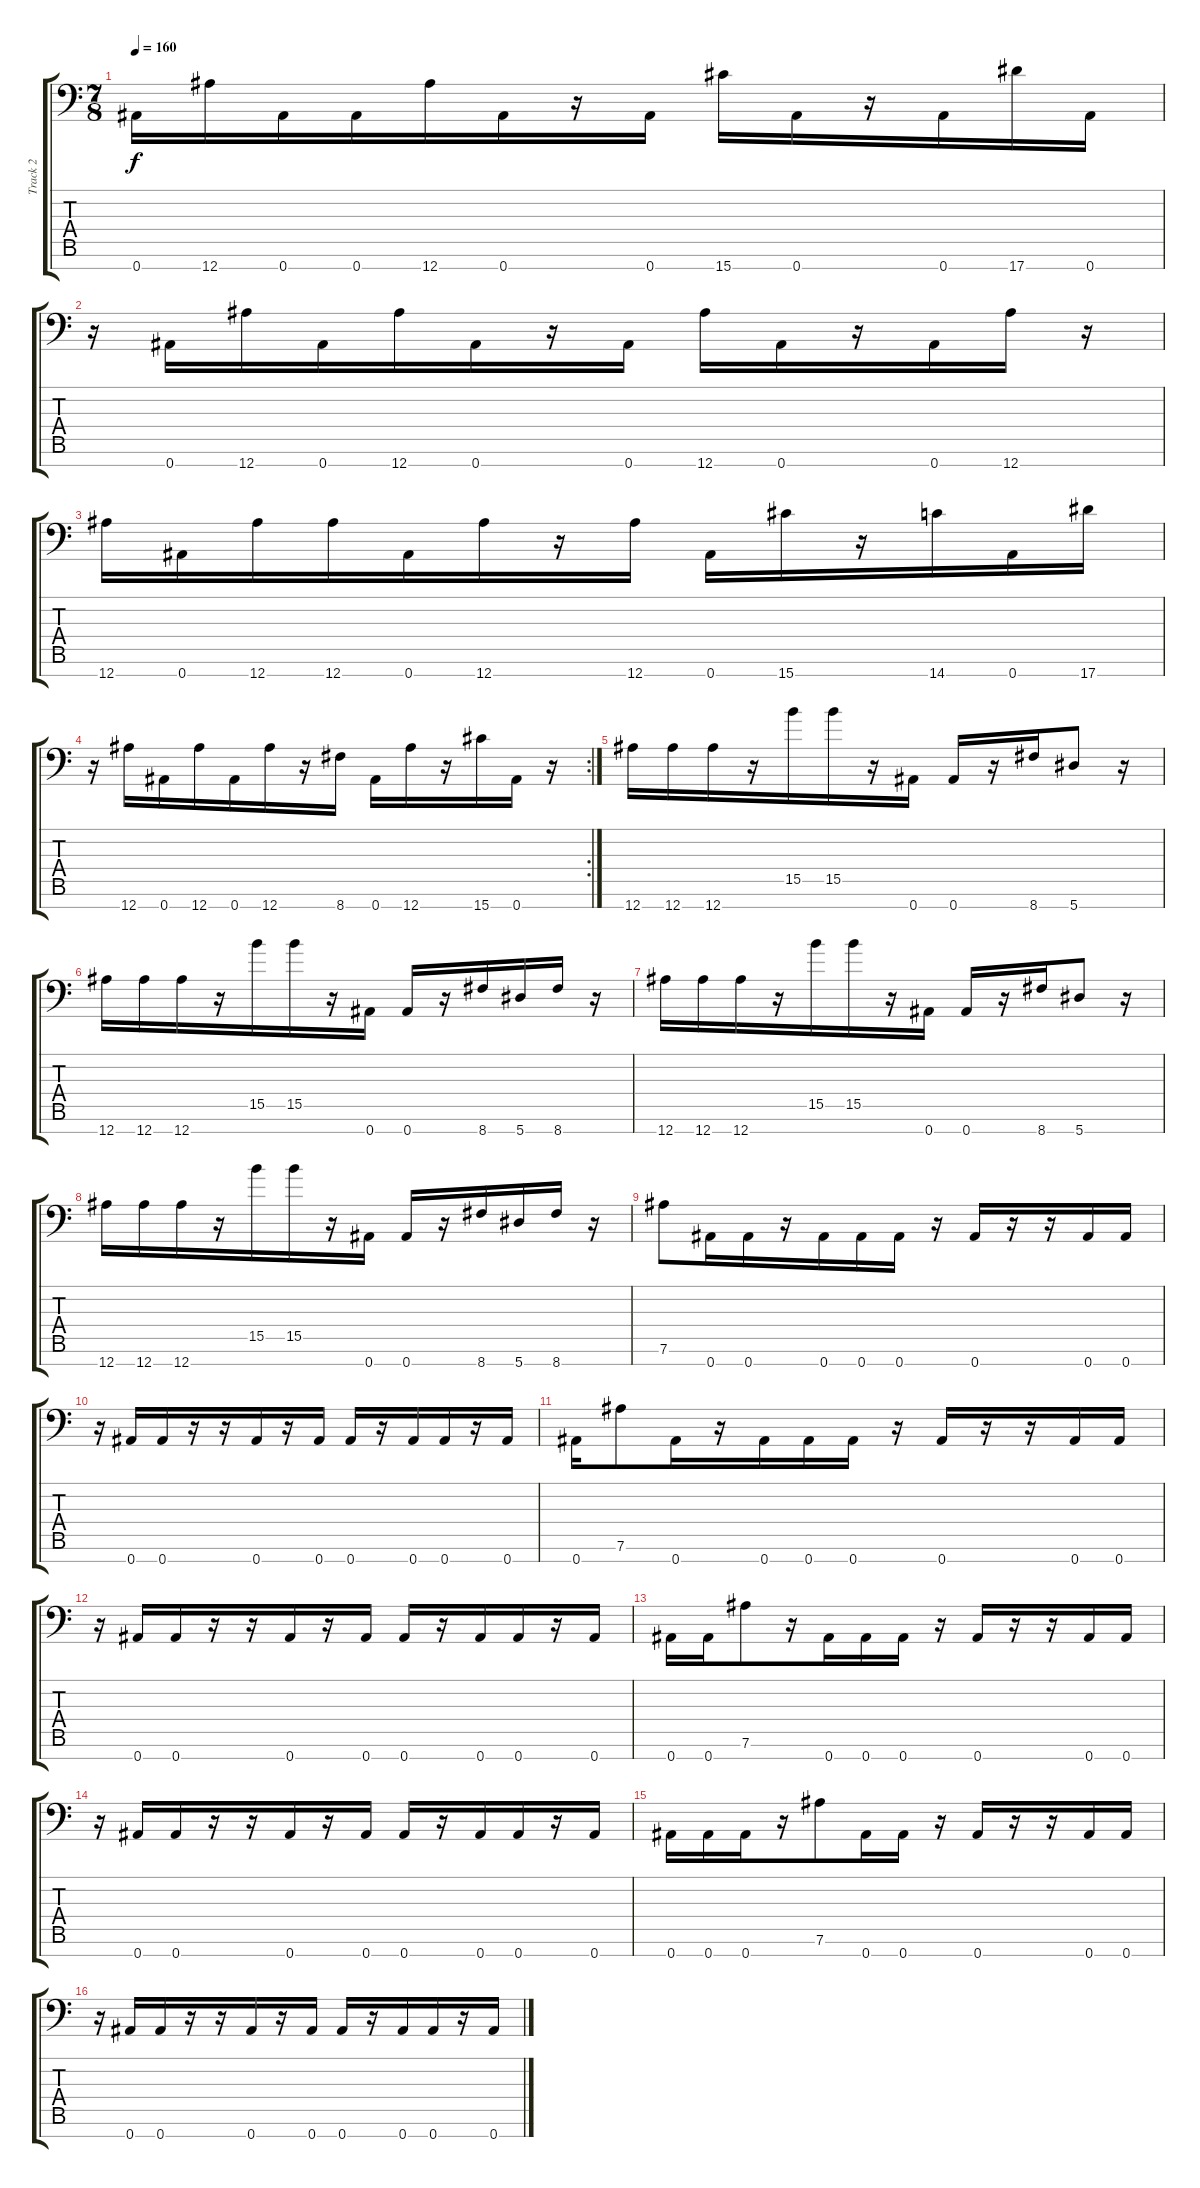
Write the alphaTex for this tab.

\track ("Track 2" "Track 2") {instrument distortionguitar}
\staff {score tabs}
\tuning (Eb4 Bb3 Gb3 Db3 Ab2 Eb2 Bb1) {hide}
\ts (7 8)
\tempo 160
\clef f4
\ks c
0.7.16{dy f} 12.7.16 0.7.16 0.7.16 12.7.16 0.7.16 r.16 0.7.16 15.7.16 0.7.16 r.16 0.7.16 17.7.16 0.7.16 |
r.16 0.7.16 12.7.16 0.7.16 12.7.16 0.7.16 r.16 0.7.16 12.7.16 0.7.16 r.16 0.7.16 12.7.16 r.16 |
12.7.16 0.7.16 12.7.16 12.7.16 0.7.16 12.7.16 r.16 12.7.16 0.7.16 15.7.16 r.16 14.7.16 0.7.16 17.7.16 |
\rc 2
r.16 12.7.16 0.7.16 12.7.16 0.7.16 12.7.16 r.16 8.7.16 0.7.16 12.7.16 r.16 15.7.16 0.7.16 r.16 |
12.7.16 12.7.16 12.7.16 r.16 15.5.16 15.5.16 r.16 0.7.16 0.7.16 r.16 8.7.16 5.7.8 r.16 |
12.7.16 12.7.16 12.7.16 r.16 15.5.16 15.5.16 r.16 0.7.16 0.7.16 r.16 8.7.16 5.7.16 8.7.16 r.16 |
12.7.16 12.7.16 12.7.16 r.16 15.5.16 15.5.16 r.16 0.7.16 0.7.16 r.16 8.7.16 5.7.8 r.16 |
12.7.16 12.7.16 12.7.16 r.16 15.5.16 15.5.16 r.16 0.7.16 0.7.16 r.16 8.7.16 5.7.16 8.7.16 r.16 |
7.6.8 0.7.16 0.7.16 r.16 0.7.16 0.7.16 0.7.16 r.16 0.7.16 r.16 r.16 0.7.16 0.7.16 |
r.16 0.7.16 0.7.16 r.16 r.16 0.7.16 r.16 0.7.16 0.7.16 r.16 0.7.16 0.7.16 r.16 0.7.16 |
0.7.16 7.6.8 0.7.16 r.16 0.7.16 0.7.16 0.7.16 r.16 0.7.16 r.16 r.16 0.7.16 0.7.16 |
r.16 0.7.16 0.7.16 r.16 r.16 0.7.16 r.16 0.7.16 0.7.16 r.16 0.7.16 0.7.16 r.16 0.7.16 |
0.7.16 0.7.16 7.6.8 r.16 0.7.16 0.7.16 0.7.16 r.16 0.7.16 r.16 r.16 0.7.16 0.7.16 |
r.16 0.7.16 0.7.16 r.16 r.16 0.7.16 r.16 0.7.16 0.7.16 r.16 0.7.16 0.7.16 r.16 0.7.16 |
0.7.16 0.7.16 0.7.16 r.16 7.6.8 0.7.16 0.7.16 r.16 0.7.16 r.16 r.16 0.7.16 0.7.16 |
r.16 0.7.16 0.7.16 r.16 r.16 0.7.16 r.16 0.7.16 0.7.16 r.16 0.7.16 0.7.16 r.16 0.7.16
